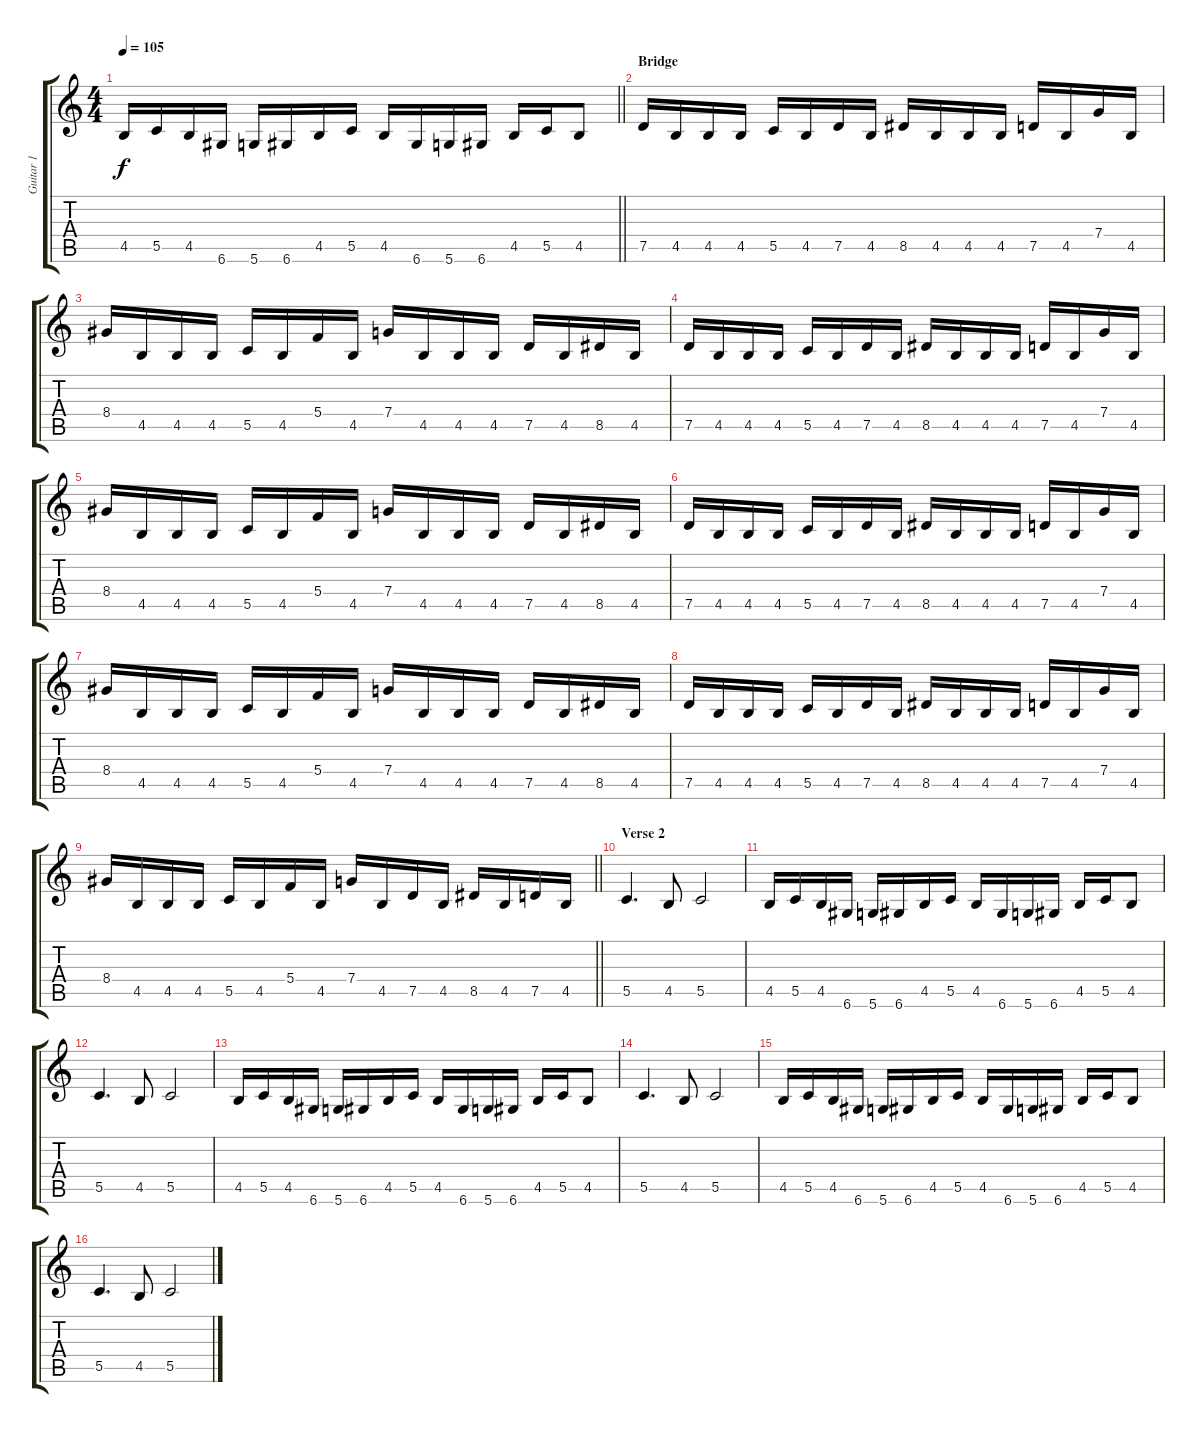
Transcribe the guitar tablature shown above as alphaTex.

\track ("Guitar 1" "Guitar 1") {instrument distortionguitar}
\staff {score tabs}
\tuning (D4 A3 F3 C3 G2 D2) {hide}
\ts (4 4)
\tempo 105
\clef g2
\barLineRight lightlight
\ks c
4.5.16{dy f} 5.5.16 4.5.16 6.6.16 5.6.16 6.6.16 4.5.16 5.5.16 4.5.16 6.6.16 5.6.16 6.6.16 4.5.16 5.5.16 4.5.8 |
\section ("" "Bridge")
7.5.16 4.5.16 4.5.16 4.5.16 5.5.16 4.5.16 7.5.16 4.5.16 8.5.16 4.5.16 4.5.16 4.5.16 7.5.16 4.5.16 7.4.16 4.5.16 |
8.4.16 4.5.16 4.5.16 4.5.16 5.5.16 4.5.16 5.4.16 4.5.16 7.4.16 4.5.16 4.5.16 4.5.16 7.5.16 4.5.16 8.5.16 4.5.16 |
7.5.16 4.5.16 4.5.16 4.5.16 5.5.16 4.5.16 7.5.16 4.5.16 8.5.16 4.5.16 4.5.16 4.5.16 7.5.16 4.5.16 7.4.16 4.5.16 |
8.4.16 4.5.16 4.5.16 4.5.16 5.5.16 4.5.16 5.4.16 4.5.16 7.4.16 4.5.16 4.5.16 4.5.16 7.5.16 4.5.16 8.5.16 4.5.16 |
7.5.16 4.5.16 4.5.16 4.5.16 5.5.16 4.5.16 7.5.16 4.5.16 8.5.16 4.5.16 4.5.16 4.5.16 7.5.16 4.5.16 7.4.16 4.5.16 |
8.4.16 4.5.16 4.5.16 4.5.16 5.5.16 4.5.16 5.4.16 4.5.16 7.4.16 4.5.16 4.5.16 4.5.16 7.5.16 4.5.16 8.5.16 4.5.16 |
7.5.16 4.5.16 4.5.16 4.5.16 5.5.16 4.5.16 7.5.16 4.5.16 8.5.16 4.5.16 4.5.16 4.5.16 7.5.16 4.5.16 7.4.16 4.5.16 |
\barLineRight lightlight
8.4.16 4.5.16 4.5.16 4.5.16 5.5.16 4.5.16 5.4.16 4.5.16 7.4.16 4.5.16 7.5.16 4.5.16 8.5.16 4.5.16 7.5.16 4.5.16 |
\section ("" "Verse 2")
5.5.4{d} 4.5.8 5.5.2 |
4.5.16 5.5.16 4.5.16 6.6.16 5.6.16 6.6.16 4.5.16 5.5.16 4.5.16 6.6.16 5.6.16 6.6.16 4.5.16 5.5.16 4.5.8 |
5.5.4{d} 4.5.8 5.5.2 |
4.5.16 5.5.16 4.5.16 6.6.16 5.6.16 6.6.16 4.5.16 5.5.16 4.5.16 6.6.16 5.6.16 6.6.16 4.5.16 5.5.16 4.5.8 |
5.5.4{d} 4.5.8 5.5.2 |
4.5.16 5.5.16 4.5.16 6.6.16 5.6.16 6.6.16 4.5.16 5.5.16 4.5.16 6.6.16 5.6.16 6.6.16 4.5.16 5.5.16 4.5.8 |
5.5.4{d} 4.5.8 5.5.2
